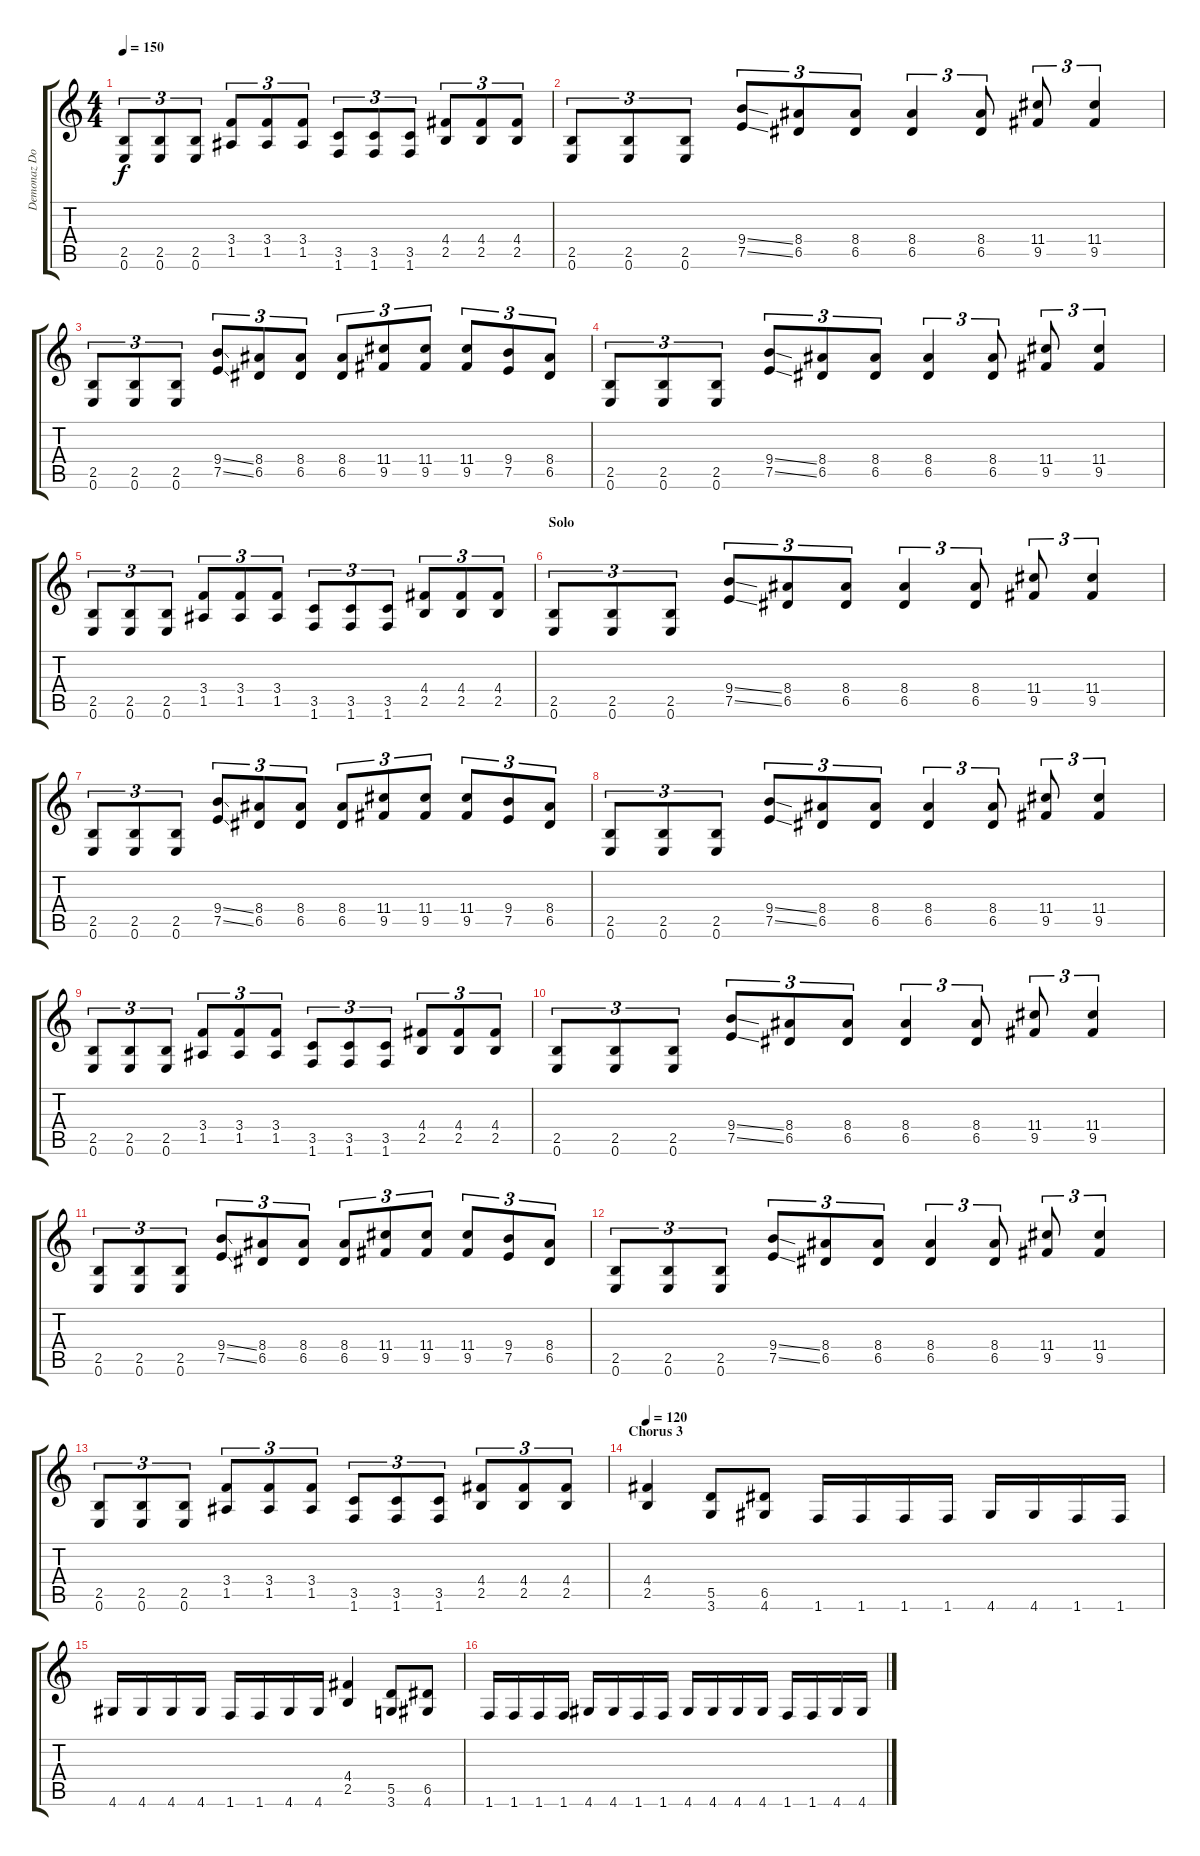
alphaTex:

\track ("Demonaz Doom Occulta" "Demonaz Do") {instrument distortionguitar}
\staff {score tabs}
\tuning (E4 B3 G3 D3 A2 E2) {hide}
\ts (4 4)
\tempo 150
\clef g2
\ks c
(2.5 0.6).8{tu (3 2) dy f} (2.5 0.6).8{tu (3 2)} (2.5 0.6).8{tu (3 2)} (3.4 1.5).8{tu (3 2)} (3.4 1.5).8{tu (3 2)} (3.4 1.5).8{tu (3 2)} (3.5 1.6).8{tu (3 2)} (3.5 1.6).8{tu (3 2)} (3.5 1.6).8{tu (3 2)} (4.4 2.5).8{tu (3 2)} (4.4 2.5).8{tu (3 2)} (4.4 2.5).8{tu (3 2)} |
(2.5 0.6).8{tu (3 2)} (2.5 0.6).8{tu (3 2)} (2.5 0.6).8{tu (3 2)} (9.4{ss} 7.5{ss}).8{tu (3 2)} (8.4 6.5).8{tu (3 2)} (8.4 6.5).8{tu (3 2)} (8.4 6.5).4{tu (3 2)} (8.4 6.5).8{tu (3 2)} (11.4 9.5).8{tu (3 2)} (11.4 9.5).4{tu (3 2)} |
(2.5 0.6).8{tu (3 2)} (2.5 0.6).8{tu (3 2)} (2.5 0.6).8{tu (3 2)} (9.4{ss} 7.5{ss}).8{tu (3 2)} (8.4 6.5).8{tu (3 2)} (8.4 6.5).8{tu (3 2)} (8.4 6.5).8{tu (3 2)} (11.4 9.5).8{tu (3 2)} (11.4 9.5).8{tu (3 2)} (11.4 9.5).8{tu (3 2)} (9.4 7.5).8{tu (3 2)} (8.4 6.5).8{tu (3 2)} |
(2.5 0.6).8{tu (3 2)} (2.5 0.6).8{tu (3 2)} (2.5 0.6).8{tu (3 2)} (9.4{ss} 7.5{ss}).8{tu (3 2)} (8.4 6.5).8{tu (3 2)} (8.4 6.5).8{tu (3 2)} (8.4 6.5).4{tu (3 2)} (8.4 6.5).8{tu (3 2)} (11.4 9.5).8{tu (3 2)} (11.4 9.5).4{tu (3 2)} |
(2.5 0.6).8{tu (3 2)} (2.5 0.6).8{tu (3 2)} (2.5 0.6).8{tu (3 2)} (3.4 1.5).8{tu (3 2)} (3.4 1.5).8{tu (3 2)} (3.4 1.5).8{tu (3 2)} (3.5 1.6).8{tu (3 2)} (3.5 1.6).8{tu (3 2)} (3.5 1.6).8{tu (3 2)} (4.4 2.5).8{tu (3 2)} (4.4 2.5).8{tu (3 2)} (4.4 2.5).8{tu (3 2)} |
\section ("" "Solo")
(2.5 0.6).8{tu (3 2)} (2.5 0.6).8{tu (3 2)} (2.5 0.6).8{tu (3 2)} (9.4{ss} 7.5{ss}).8{tu (3 2)} (8.4 6.5).8{tu (3 2)} (8.4 6.5).8{tu (3 2)} (8.4 6.5).4{tu (3 2)} (8.4 6.5).8{tu (3 2)} (11.4 9.5).8{tu (3 2)} (11.4 9.5).4{tu (3 2)} |
(2.5 0.6).8{tu (3 2)} (2.5 0.6).8{tu (3 2)} (2.5 0.6).8{tu (3 2)} (9.4{ss} 7.5{ss}).8{tu (3 2)} (8.4 6.5).8{tu (3 2)} (8.4 6.5).8{tu (3 2)} (8.4 6.5).8{tu (3 2)} (11.4 9.5).8{tu (3 2)} (11.4 9.5).8{tu (3 2)} (11.4 9.5).8{tu (3 2)} (9.4 7.5).8{tu (3 2)} (8.4 6.5).8{tu (3 2)} |
(2.5 0.6).8{tu (3 2)} (2.5 0.6).8{tu (3 2)} (2.5 0.6).8{tu (3 2)} (9.4{ss} 7.5{ss}).8{tu (3 2)} (8.4 6.5).8{tu (3 2)} (8.4 6.5).8{tu (3 2)} (8.4 6.5).4{tu (3 2)} (8.4 6.5).8{tu (3 2)} (11.4 9.5).8{tu (3 2)} (11.4 9.5).4{tu (3 2)} |
(2.5 0.6).8{tu (3 2)} (2.5 0.6).8{tu (3 2)} (2.5 0.6).8{tu (3 2)} (3.4 1.5).8{tu (3 2)} (3.4 1.5).8{tu (3 2)} (3.4 1.5).8{tu (3 2)} (3.5 1.6).8{tu (3 2)} (3.5 1.6).8{tu (3 2)} (3.5 1.6).8{tu (3 2)} (4.4 2.5).8{tu (3 2)} (4.4 2.5).8{tu (3 2)} (4.4 2.5).8{tu (3 2)} |
(2.5 0.6).8{tu (3 2)} (2.5 0.6).8{tu (3 2)} (2.5 0.6).8{tu (3 2)} (9.4{ss} 7.5{ss}).8{tu (3 2)} (8.4 6.5).8{tu (3 2)} (8.4 6.5).8{tu (3 2)} (8.4 6.5).4{tu (3 2)} (8.4 6.5).8{tu (3 2)} (11.4 9.5).8{tu (3 2)} (11.4 9.5).4{tu (3 2)} |
(2.5 0.6).8{tu (3 2)} (2.5 0.6).8{tu (3 2)} (2.5 0.6).8{tu (3 2)} (9.4{ss} 7.5{ss}).8{tu (3 2)} (8.4 6.5).8{tu (3 2)} (8.4 6.5).8{tu (3 2)} (8.4 6.5).8{tu (3 2)} (11.4 9.5).8{tu (3 2)} (11.4 9.5).8{tu (3 2)} (11.4 9.5).8{tu (3 2)} (9.4 7.5).8{tu (3 2)} (8.4 6.5).8{tu (3 2)} |
(2.5 0.6).8{tu (3 2)} (2.5 0.6).8{tu (3 2)} (2.5 0.6).8{tu (3 2)} (9.4{ss} 7.5{ss}).8{tu (3 2)} (8.4 6.5).8{tu (3 2)} (8.4 6.5).8{tu (3 2)} (8.4 6.5).4{tu (3 2)} (8.4 6.5).8{tu (3 2)} (11.4 9.5).8{tu (3 2)} (11.4 9.5).4{tu (3 2)} |
(2.5 0.6).8{tu (3 2)} (2.5 0.6).8{tu (3 2)} (2.5 0.6).8{tu (3 2)} (3.4 1.5).8{tu (3 2)} (3.4 1.5).8{tu (3 2)} (3.4 1.5).8{tu (3 2)} (3.5 1.6).8{tu (3 2)} (3.5 1.6).8{tu (3 2)} (3.5 1.6).8{tu (3 2)} (4.4 2.5).8{tu (3 2)} (4.4 2.5).8{tu (3 2)} (4.4 2.5).8{tu (3 2)} |
\section ("" "Chorus 3")
\tempo 120
(4.4 2.5).4 (5.5 3.6).8 (6.5 4.6).8 1.6.16 1.6.16 1.6.16 1.6.16 4.6.16 4.6.16 1.6.16 1.6.16 |
4.6.16 4.6.16 4.6.16 4.6.16 1.6.16 1.6.16 4.6.16 4.6.16 (4.4 2.5).4 (5.5 3.6).8 (6.5 4.6).8 |
1.6.16 1.6.16 1.6.16 1.6.16 4.6.16 4.6.16 1.6.16 1.6.16 4.6.16 4.6.16 4.6.16 4.6.16 1.6.16 1.6.16 4.6.16 4.6.16
